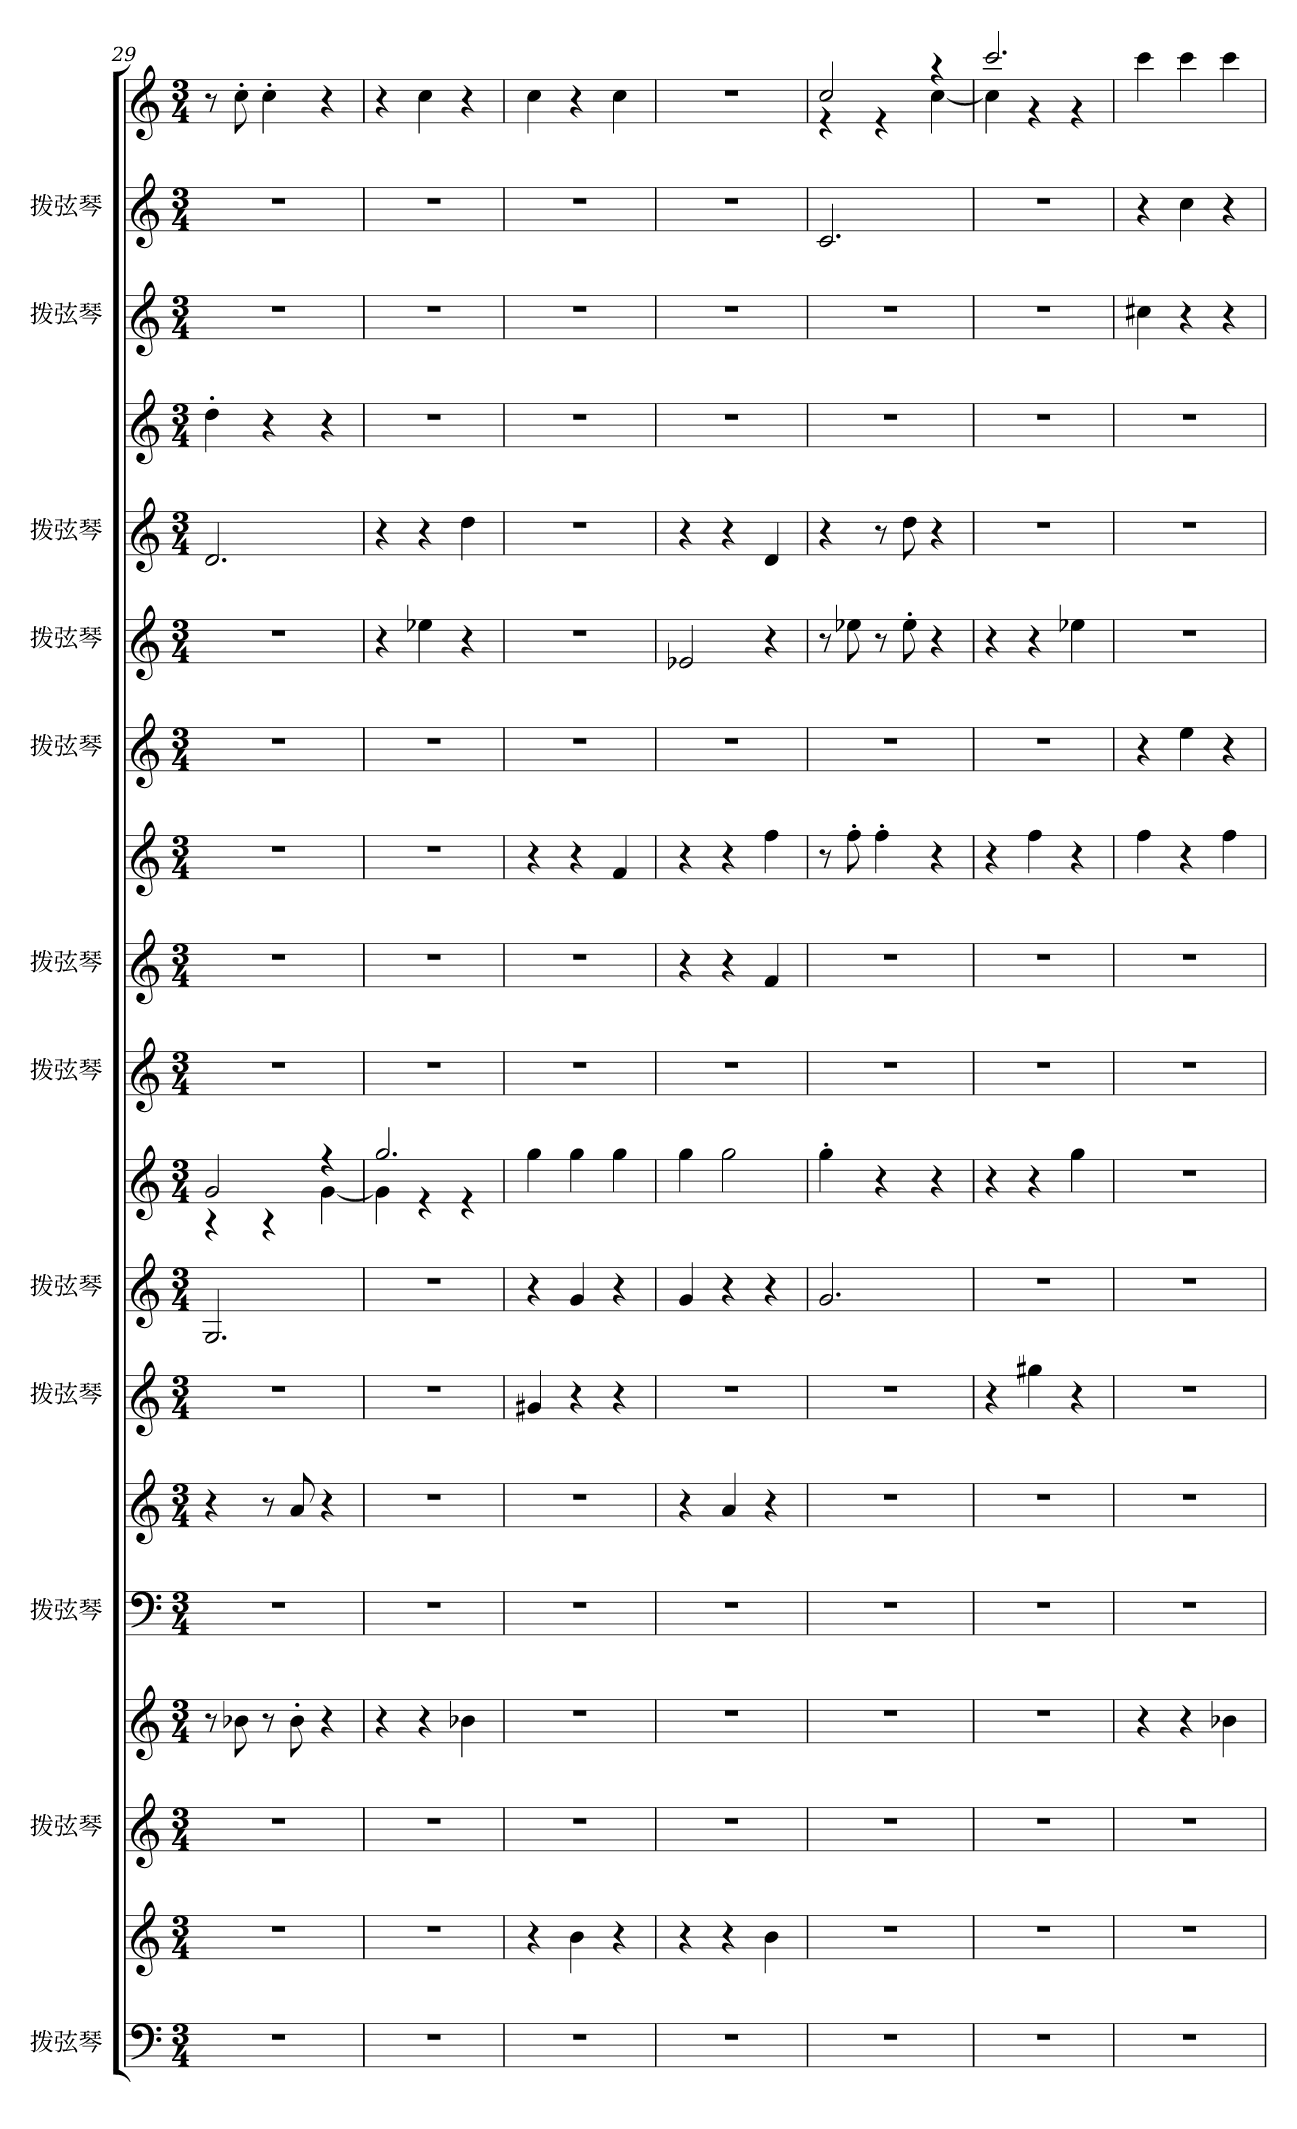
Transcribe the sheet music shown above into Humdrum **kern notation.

**kern	**kern	**kern	**kern	**kern	**kern	**kern	**kern	**kern	**kern	**kern	**kern	**kern	**kern	**kern	**kern	**kern	**kern	**kern
*part12	*part12	*part11	*part11	*part10	*part10	*part9	*part8	*part8	*part7	*part6	*part6	*part5	*part4	*part3	*part3	*part2	*part1	*part1
*staff19	*staff18	*staff17	*staff16	*staff15	*staff14	*staff13	*staff12	*staff11	*staff10	*staff9	*staff8	*staff7	*staff6	*staff5	*staff4	*staff3	*staff2	*staff1
*I"拨弦琴	*	*I"拨弦琴	*	*I"拨弦琴	*	*I"拨弦琴	*I"拨弦琴	*	*I"拨弦琴	*I"拨弦琴	*	*I"拨弦琴	*I"拨弦琴	*I"拨弦琴	*	*I"拨弦琴	*I"拨弦琴	*
*clefF4	*clefG2	*clefG2	*clefG2	*clefF4	*clefG2	*clefG2	*clefG2	*clefG2	*clefG2	*clefG2	*clefG2	*clefG2	*clefG2	*clefG2	*clefG2	*clefG2	*clefG2	*clefG2
*k[]	*k[]	*k[]	*k[]	*k[]	*k[]	*k[]	*k[]	*k[]	*k[]	*k[]	*k[]	*k[]	*k[]	*k[]	*k[]	*k[]	*k[]	*k[]
*M3/4	*M3/4	*M3/4	*M3/4	*M3/4	*M3/4	*M3/4	*M3/4	*M3/4	*M3/4	*M3/4	*M3/4	*M3/4	*M3/4	*M3/4	*M3/4	*M3/4	*M3/4	*M3/4
=29	=29	=29	=29	=29	=29	=29	=29	=29	=29	=29	=29	=29	=29	=29	=29	=29	=29	=29
*	*	*	*	*	*	*	*	*^	*	*	*	*	*	*	*	*	*	*
2.r	2.r	2.r	8r	2.r	4r	2.r	2.G/	2g/	4r	2.r	2.r	2.r	2.r	2.r	2.d/	4dd'\	2.r	2.r	8r
.	.	.	8b-X\	.	.	.	.	.	.	.	.	.	.	.	.	.	.	.	8cc'\
.	.	.	8r	.	8r	.	.	.	4r	.	.	.	.	.	.	4r	.	.	4cc'\
.	.	.	8b-'\	.	8a/	.	.	.	.	.	.	.	.	.	.	.	.	.	.
.	.	.	4r	.	4r	.	.	4r	[4g\	.	.	.	.	.	.	4r	.	.	4r
=30	=30	=30	=30	=30	=30	=30	=30	=30	=30	=30	=30	=30	=30	=30	=30	=30	=30	=30	=30
2.r	2.r	2.r	4r	2.r	2.r	2.r	2.r	2.gg/	4g\]	2.r	2.r	2.r	2.r	4r	4r	2.r	2.r	2.r	4r
.	.	.	4r	.	.	.	.	.	4r	.	.	.	.	4ee-X\	4r	.	.	.	4cc\
.	.	.	4b-X\	.	.	.	.	.	4r	.	.	.	.	4r	4dd\	.	.	.	4r
*	*	*	*	*	*	*	*	*v	*v	*	*	*	*	*	*	*	*	*	*
=31	=31	=31	=31	=31	=31	=31	=31	=31	=31	=31	=31	=31	=31	=31	=31	=31	=31	=31
2.r	4r	2.r	2.r	2.r	2.r	4g#X/	4r	4gg\	2.r	2.r	4r	2.r	2.r	2.r	2.r	2.r	2.r	4cc\
.	4b\	.	.	.	.	4r	4g/	4gg\	.	.	4r	.	.	.	.	.	.	4r
.	4r	.	.	.	.	4r	4r	4gg\	.	.	4f/	.	.	.	.	.	.	4cc\
=32	=32	=32	=32	=32	=32	=32	=32	=32	=32	=32	=32	=32	=32	=32	=32	=32	=32	=32
2.r	4r	2.r	2.r	2.r	4r	2.r	4g/	4gg\	2.r	4r	4r	2.r	2e-X/	4r	2.r	2.r	2.r	2.r
.	4r	.	.	.	4a/	.	4r	2gg\	.	4r	4r	.	.	4r	.	.	.	.
.	4b\	.	.	.	4r	.	4r	.	.	4f/	4ff\	.	4r	4d/	.	.	.	.
=33	=33	=33	=33	=33	=33	=33	=33	=33	=33	=33	=33	=33	=33	=33	=33	=33	=33	=33
*	*	*	*	*	*	*	*	*	*	*	*	*	*	*	*	*	*	*^
2.r	2.r	2.r	2.r	2.r	2.r	2.r	2.g/	4gg'\	2.r	2.r	8r	2.r	8r	4r	2.r	2.r	2.c/	2cc/	4r
.	.	.	.	.	.	.	.	.	.	.	8ff'\	.	8ee-X\	.	.	.	.	.	.
.	.	.	.	.	.	.	.	4r	.	.	4ff'\	.	8r	8r	.	.	.	.	4r
.	.	.	.	.	.	.	.	.	.	.	.	.	8ee-'\	8dd\	.	.	.	.	.
.	.	.	.	.	.	.	.	4r	.	.	4r	.	4r	4r	.	.	.	4r	[4cc\
=34	=34	=34	=34	=34	=34	=34	=34	=34	=34	=34	=34	=34	=34	=34	=34	=34	=34	=34	=34
2.r	2.r	2.r	2.r	2.r	2.r	4r	2.r	4r	2.r	2.r	4r	2.r	4r	2.r	2.r	2.r	2.r	2.ccc/	4cc\]
.	.	.	.	.	.	4gg#X\	.	4r	.	.	4ff\	.	4r	.	.	.	.	.	4r
.	.	.	.	.	.	4r	.	4gg\	.	.	4r	.	4ee-X\	.	.	.	.	.	4r
*	*	*	*	*	*	*	*	*	*	*	*	*	*	*	*	*	*	*v	*v
=35	=35	=35	=35	=35	=35	=35	=35	=35	=35	=35	=35	=35	=35	=35	=35	=35	=35	=35
2.r	2.r	2.r	4r	2.r	2.r	2.r	2.r	2.r	2.r	2.r	4ff\	4r	2.r	2.r	2.r	4cc#X\	4r	4ccc\
.	.	.	4r	.	.	.	.	.	.	.	4r	4ee\	.	.	.	4r	4cc\	4ccc\
.	.	.	4b-X\	.	.	.	.	.	.	.	4ff\	4r	.	.	.	4r	4r	4ccc\
=	=	=	=	=	=	=	=	=	=	=	=	=	=	=	=	=	=	=
*-	*-	*-	*-	*-	*-	*-	*-	*-	*-	*-	*-	*-	*-	*-	*-	*-	*-	*-
